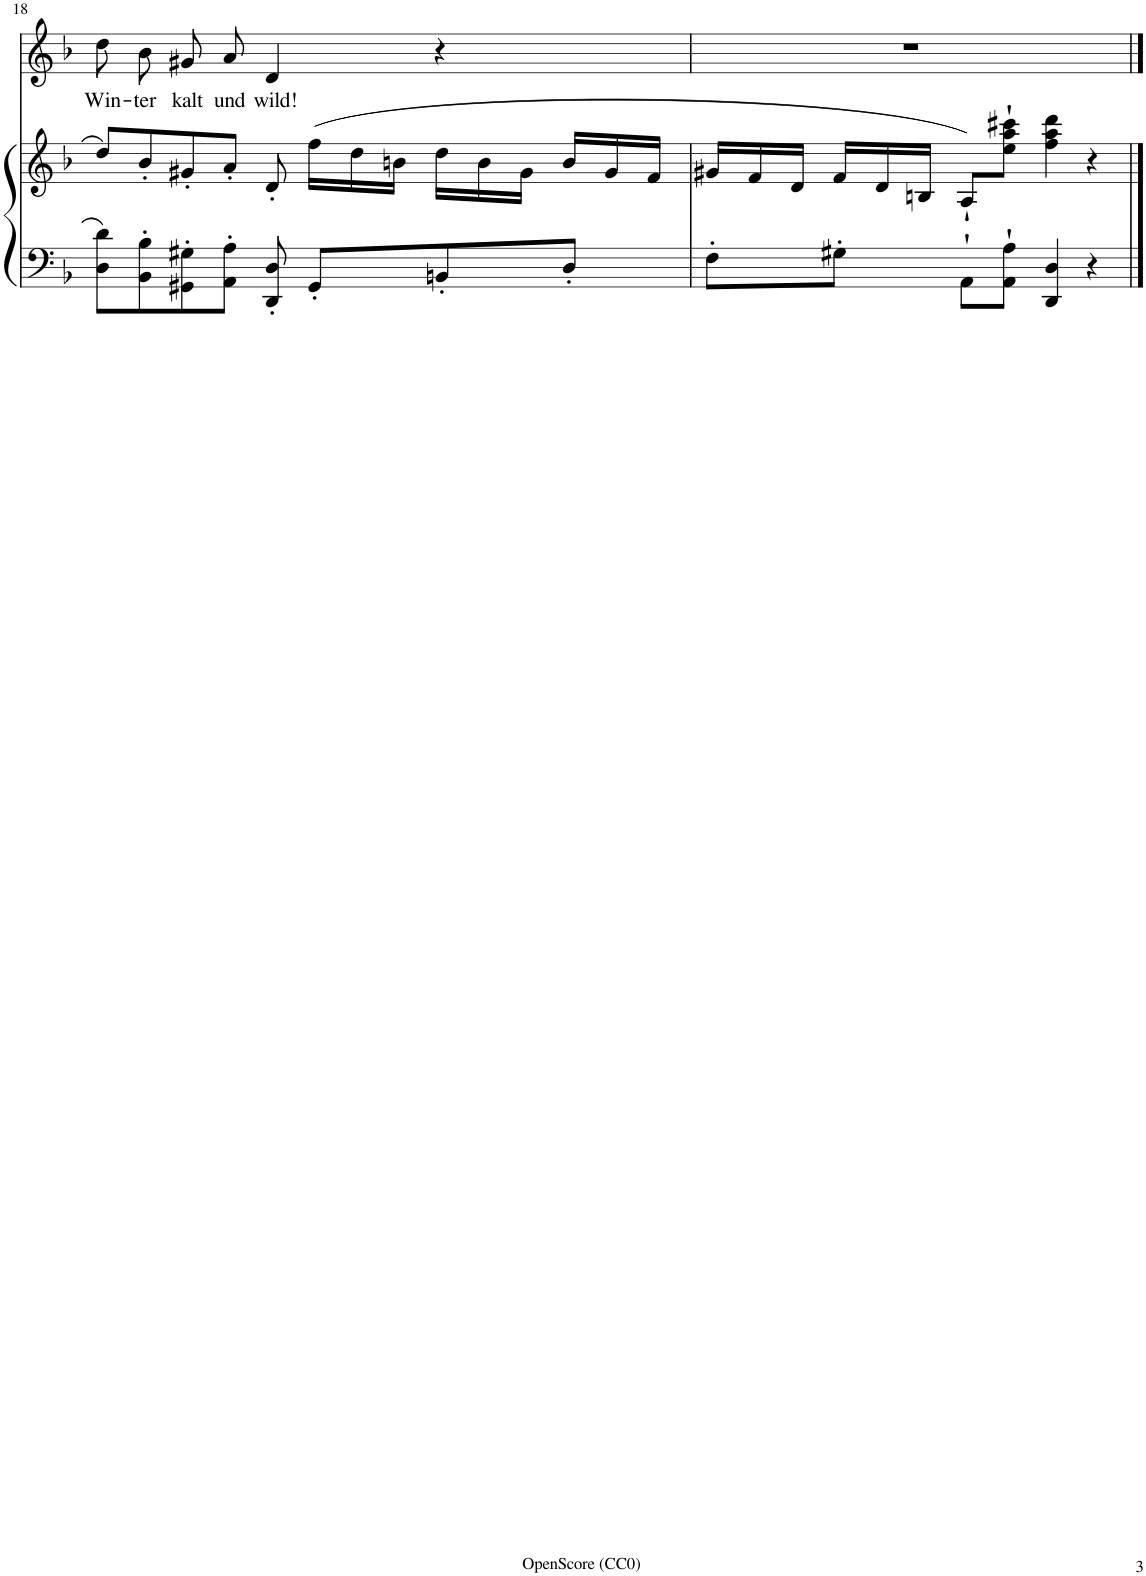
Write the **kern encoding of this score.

**kern	**kern	**kern	**text
*part2	*part2	*part1	*part1
*staff3	*staff2	*staff1	*staff1
*I"Pianoforte	*	*I"Singstimme Voice	*
*I'Pno	*	*	*
!!LO:PB:g=z
*clefF4	*clefG2	*clefG2	*
*k[b-]	*k[b-]	*k[b-]	*
*M4/4	*M4/4	*M4/4	*
*met(c)	*met(c)	*met(c)	*
=18	=18	=18	=18
!	!	!	!LO:LY:b
8D\ 8d\L	8dd/L	8dd\L	Win-
!	!	!	!LO:LY:b
8BB-\' 8B-\'	8b-'/	8b-\J	-ter
!	!	!	!LO:LY:b
8GG#X\' 8G#X\'	8g#X'/	8g#X/L	kalt
!	!	!	!LO:LY:b
8AA\' 8A\'J	8a'/J	8a/J	und
!	!	!	!LO:LY:b
8DD/' 8D/'	8d'/	4d/	wild!
*	*Xtuplet	*	*
8GG#'/L	(24ff\LL	.	.
.	24dd\	.	.
.	24bn\JJ	.	.
8BBn'/	24dd\LL	4r	.
.	24b\	.	.
.	24g#\JJ	.	.
8D'/J	24b/LL	.	.
.	24g#/	.	.
.	24f/JJ	.	.
=19	=19	=19	=19
8F'\L	24g#X/LL	1r	.
.	24f/	.	.
.	24d/JJ	.	.
8G#X'\J	24f/LL	.	.
.	24d/	.	.
.	24Bn/JJ	.	.
8AA`\L	8A`/L)	.	.
8AA\` 8A\`J	8ee\` 8aa\` 8ccc#X\`J	.	.
4DD/ 4D/	4ff\ 4aa\ 4ddd\	.	.
4r	4r	.	.
==	==	==	==
*-	*-	*-	*-
